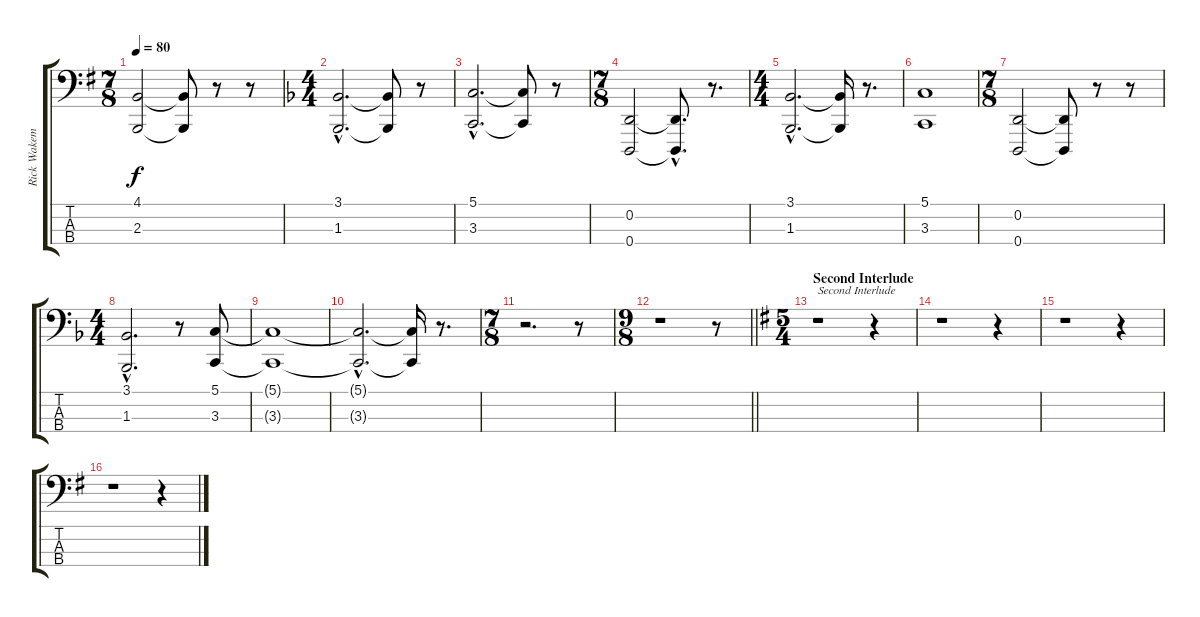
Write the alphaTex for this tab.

\track ("Rick Wakeman 3" "Rick Wakem") {instrument brightacousticpiano}
\staff {score tabs}
\tuning (G2 D2 A1 D1) {hide}
\ts (7 8)
\tempo 80
\clef f4
\ks eminor
(4.1 2.3).2{dy f} (4.1{t} 2.3{t}).8 r.8 r.8 |
\ts (4 4)
\ks dminor
(3.1{hac} 1.3{hac}).2{d} (3.1{t} 1.3{t}).8 r.8 |
(5.1{hac} 3.3{hac}).2{d} (5.1{t} 3.3{t}).8 r.8 |
\ts (7 8)
(0.2 0.4).2 (0.2{hac t} 0.4{hac t}).8{d} r.8{d} |
\ts (4 4)
(3.1{hac} 1.3{hac}).2{d} (3.1{t} 1.3{t}).16 r.8{d} |
(5.1 3.3).1 |
\ts (7 8)
(0.2 0.4).2 (0.2{t} 0.4{t}).8 r.8 r.8 |
\ts (4 4)
(3.1{hac} 1.3{hac}).2{d} r.8 (5.1 3.3).8 |
(5.1{t} 3.3{t}).1 |
(5.1{hac t} 3.3{hac t}).2{d} (5.1{t} 3.3{t}).16 r.8{d} |
\ts (7 8)
r.2{d} r.8 |
\ts (9 8)
\barLineRight lightlight
r.1 r.8 |
\ts (5 4)
\section ("" "Second Interlude")
\ks eminor
r.1{txt "Second Interlude"} r.4 |
r.1 r.4 |
r.1 r.4 |
r.1 r.4
